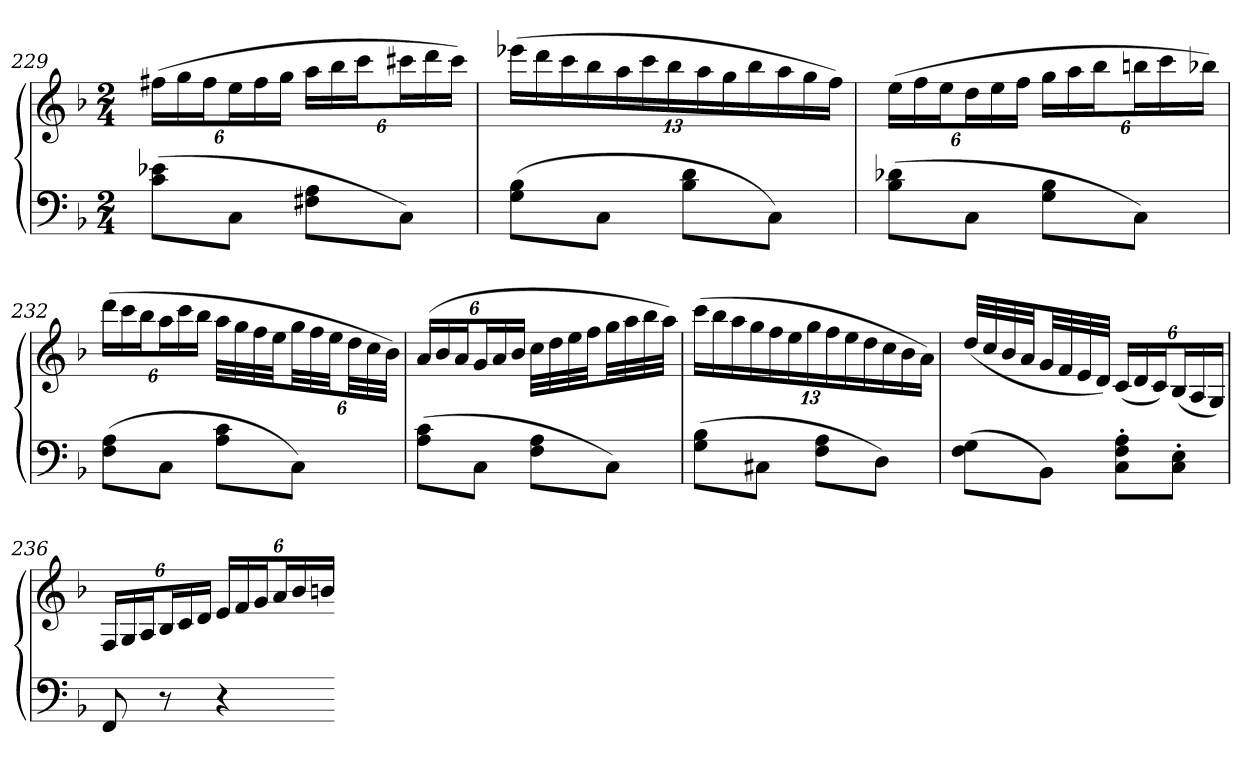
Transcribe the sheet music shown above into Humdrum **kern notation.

**kern	**kern
*part1	*part1
*staff2	*staff1
*clefF4	*clefG2
*k[b-]	*k[b-]
*F:	*F:
*M2/4	*M2/4
=229	=229
(8c 8e-XL	(24ff#XLL
.	24gg
.	24ff#J
8CJ	24eeL
.	24ff#
.	24ggJJ
8F#X 8AL	24aaLL
.	24bb-
.	24cccJ
8CJ)	24ccc#XL
.	24ddd
.	24ccc#JJ)
=230	=230
(8G 8B-L	(26eee-XLL
.	26ddd
.	26ccc
.	26bb-
8CJ	.
.	26aa
.	26ccc
.	26bb-
8B- 8dL	.
.	26aa
.	26gg
.	26bb-
8CJ)	.
.	26aa
.	26gg
.	26ffJJ)
=231	=231
(8B- 8d-XL	(24eeLL
.	24ff
.	24eeJ
8CJ	24ddL
.	24ee
.	24ffJJ
8G 8B-L	24ggLL
.	24aa
.	24bb-J
8CJ)	24bbnL
.	24ccc
.	24bb-XJJ)
=232	=232
(8F 8AL	(24dddLL
.	24ccc
.	24bb-J
8CJ	24aaL
.	24ccc
.	24bb-JJ
8A 8cL	32aaLLL
.	32gg
.	32ff
.	32eeJJ
8CJ)	48ggLL
.	48ff
.	48eeJJ
.	48ddLL
.	48cc
.	48b-JJJ)
=233	=233
(8A 8cL	(24aLL
.	24b-
.	24aJ
8CJ	24gL
.	24a
.	24b-JJ
8F 8AL	32ccLLL
.	32dd
.	32ee
.	32ffJJ
8CJ)	32ggLL
.	32aa
.	32bb-
.	32aaJJJ)
=234	=234
(8G 8B-L	(26cccLL
.	26bb-
.	26aa
.	26gg
8C#XJ	.
.	26ff
.	26ee
.	26gg
8F 8AL	.
.	26ff
.	26ee
.	26dd
8DJ)	.
.	26cc
.	26b-
.	26aJJ)
=235	=235
(8F 8GL	(32ddLLL
.	32cc
.	32b-
.	32aJJ
8BB-J)	32gLL
.	32f
.	32e
.	32dJJJ)
8C' 8F' 8A'L	(24cLL
.	24d
.	24cJ)
8C' 8E'J	(24B-L
.	24A
.	24GJJ)
=236	=236
8FF	24FLL
.	24G
.	24AJ
8r	24B-L
.	24c
.	24dJJ
4r	24eLL
.	24f
.	24gJ
.	24aL
.	24b-
.	24bnJJ
=-	=-
*-	*-
